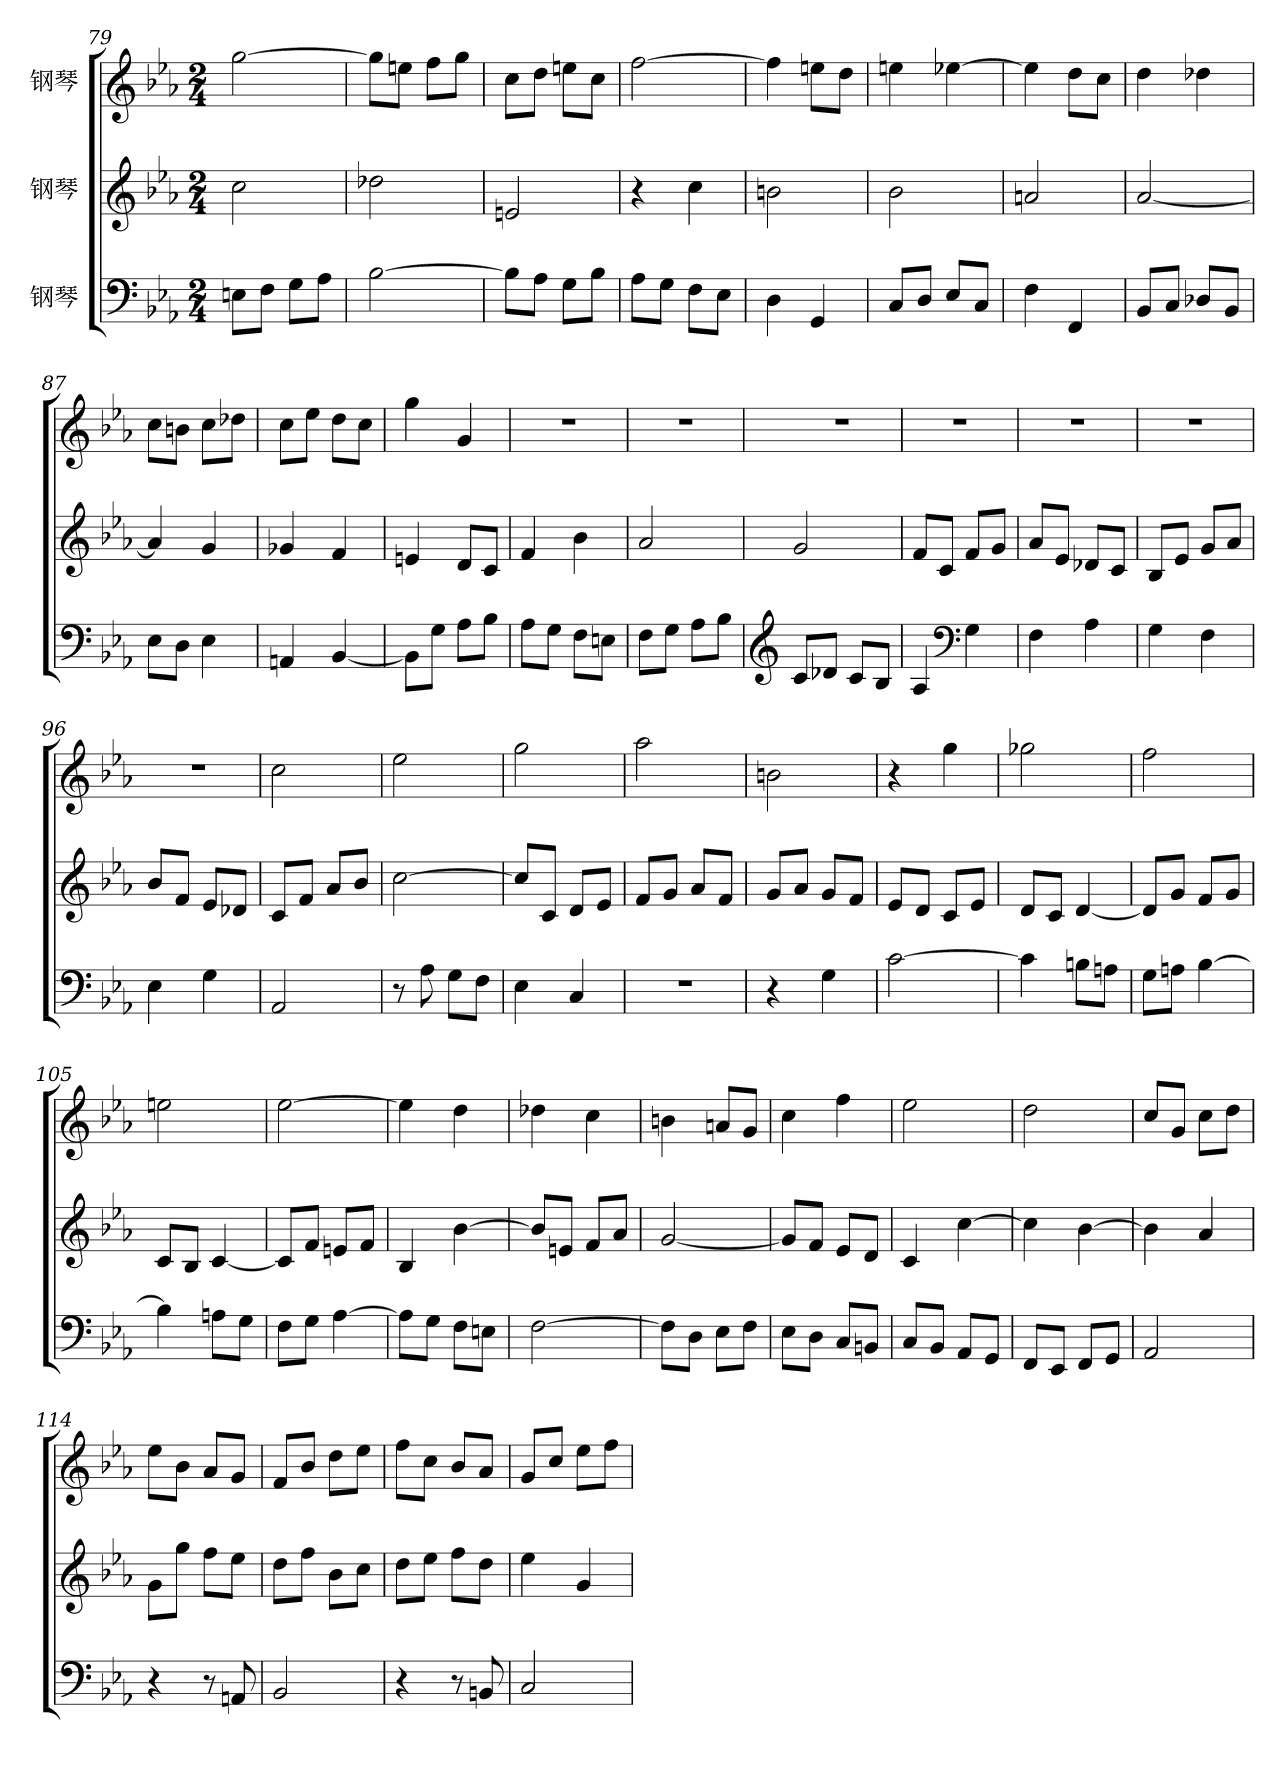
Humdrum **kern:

**kern	**kern	**kern
*part3	*part2	*part1
*staff3	*staff2	*staff1
*I"钢琴	*I"钢琴	*I"钢琴
*clefF4	*clefG2	*clefG2
*k[b-e-a-]	*k[b-e-a-]	*k[b-e-a-]
*M2/4	*M2/4	*M2/4
=79	=79	=79
8En\L	2cc\	[2gg\
8F\J	.	.
8G\L	.	.
8A-\J	.	.
=80	=80	=80
[2B-\	2dd-X\	8gg\L]
.	.	8een\J
.	.	8ff\L
.	.	8gg\J
=81	=81	=81
8B-\L]	2en/	8cc\L
8A-\J	.	8dd\J
8G\L	.	8een\L
8B-\J	.	8cc\J
=82	=82	=82
8A-\L	4r	[2ff\
8G\J	.	.
8F\L	4cc\	.
8E-\J	.	.
=83	=83	=83
4D\	2bn\	4ff\]
4GG/	.	8een\L
.	.	8dd\J
=84	=84	=84
8C/L	2b-\	4een\
8D/J	.	.
8E-/L	.	[4ee-X\
8C/J	.	.
=85	=85	=85
4F\	2an/	4ee-\]
4FF/	.	8dd\L
.	.	8cc\J
!!LO:PB:g=z
=86	=86	=86
8BB-/L	[2a-/	4dd\
8C/J	.	.
8D-X/L	.	4dd-X\
8BB-/J	.	.
=87	=87	=87
8E-\L	4a-/]	8cc\L
8D\J	.	8bn\J
4E-\	4g/	8cc\L
.	.	8dd-X\J
=88	=88	=88
4AAn/	4g-X/	8cc\L
.	.	8ee-\J
[4BB-/	4f/	8dd\L
.	.	8cc\J
=89	=89	=89
8BB-\L]	4en/	4gg\
8G\J	.	.
8A-\L	8d/L	4g/
8B-\J	8c/J	.
=90	=90	=90
8A-\L	4f/	2r
8G\J	.	.
8F\L	4b-\	.
8En\J	.	.
=91	=91	=91
8F\L	2a-/	2r
8G\J	.	.
8A-\L	.	.
8B-\J	.	.
=92	=92	=92
*clefG2	*	*
8c/L	2g/	2r
8d-X/J	.	.
8c/L	.	.
8B-/J	.	.
!!LO:LB:g=z
=93	=93	=93
4A-/	8f/L	2r
.	8c/J	.
*clefF4	*	*
4G\	8f/L	.
.	8g/J	.
=94	=94	=94
4F\	8a-/L	2r
.	8e-/J	.
4A-\	8d-X/L	.
.	8c/J	.
=95	=95	=95
4G\	8B-/L	2r
.	8e-/J	.
4F\	8g/L	.
.	8a-/J	.
=96	=96	=96
4E-\	8b-/L	2r
.	8f/J	.
4G\	8e-/L	.
.	8d-X/J	.
=97	=97	=97
2AA-/	8c/L	2cc\
.	8f/J	.
.	8a-/L	.
.	8b-/J	.
=98	=98	=98
8r	[2cc\	2ee-\
8A-\	.	.
8G\L	.	.
8F\J	.	.
=99	=99	=99
4E-\	8cc/L]	2gg\
.	8c/J	.
4C/	8d/L	.
.	8e-/J	.
=100	=100	=100
2r	8f/L	2aa-\
.	8g/J	.
.	8a-/L	.
.	8f/J	.
!!LO:LB:g=z
=101	=101	=101
4r	8g/L	2bn\
.	8a-/J	.
4G\	8g/L	.
.	8f/J	.
=102	=102	=102
[2c\	8e-/L	4r
.	8d/J	.
.	8c/L	4gg\
.	8e-/J	.
=103	=103	=103
4c\]	8d/L	2gg-X\
.	8c/J	.
8Bn\L	[4d/	.
8An\J	.	.
=104	=104	=104
8G\L	8d/L]	2ff\
8An\J	8g/J	.
[4B-\	8f/L	.
.	8g/J	.
=105	=105	=105
4B-\]	8c/L	2een\
.	8B-/J	.
8An\L	[4c/	.
8G\J	.	.
=106	=106	=106
8F\L	8c/L]	[2ee-\
8G\J	8f/J	.
[4A-\	8en/L	.
.	8f/J	.
=107	=107	=107
8A-\L]	4B-/	4ee-\]
8G\J	.	.
8F\L	[4b-\	4dd\
8En\J	.	.
!!LO:LB:g=z
=108	=108	=108
[2F\	8b-/L]	4dd-X\
.	8en/J	.
.	8f/L	4cc\
.	8a-/J	.
=109	=109	=109
8F\L]	[2g/	4bn\
8D\J	.	.
8E-\L	.	8an/L
8F\J	.	8g/J
=110	=110	=110
8E-\L	8g/L]	4cc\
8D\J	8f/J	.
8C/L	8e-/L	4ff\
8BBn/J	8d/J	.
=111	=111	=111
8C/L	4c/	2ee-\
8BB-/J	.	.
8AA-/L	[4cc\	.
8GG/J	.	.
=112	=112	=112
8FF/L	4cc\]	2dd\
8EE-/J	.	.
8FF/L	[4b-\	.
8GG/J	.	.
=113	=113	=113
2AA-/	4b-\]	8cc/L
.	.	8g/J
.	4a-/	8cc\L
.	.	8dd\J
=114	=114	=114
4r	8g\L	8ee-\L
.	8gg\J	8b-\J
8r	8ff\L	8a-/L
8AAn/	8ee-\J	8g/J
!!LO:PB:g=z
=115	=115	=115
2BB-/	8dd\L	8f/L
.	8ff\J	8b-/J
.	8b-\L	8dd\L
.	8cc\J	8ee-\J
=116	=116	=116
4r	8dd\L	8ff\L
.	8ee-\J	8cc\J
8r	8ff\L	8b-/L
8BBn/	8dd\J	8a-/J
=117	=117	=117
2C/	4ee-\	8g/L
.	.	8cc/J
.	4g/	8ee-\L
.	.	8ff\J
=	=	=
*-	*-	*-
